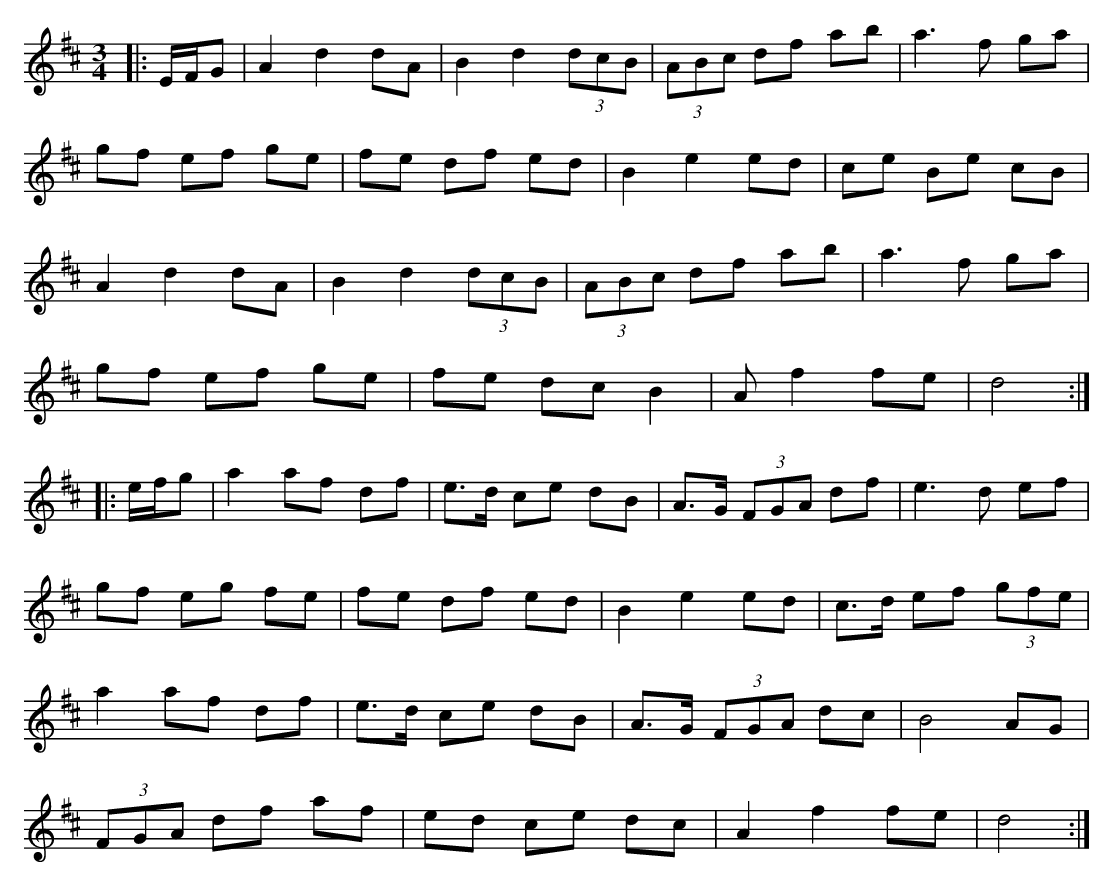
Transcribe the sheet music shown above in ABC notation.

X:1
M:3/4
K:D
|:E/F/G|A2 d2 dA|B2 d2 (3dcB|(3ABc df ab|a3 f ga|
gf ef ge|fe df ed|B2 e2 ed|ce Be cB|
A2 d2 dA|B2 d2 (3dcB|(3ABc df ab|a3 f ga|
gf ef ge|fe dc B2|A 2 f2 fe|d4:|
|:e/f/g|a2 af df|e>d ce dB|A>G (3FGA df|e3 d ef|
gf eg fe|fe df ed|B2 e2 ed|c>d ef (3gfe|
a2 af df|e>d ce dB|A>G (3FGA dc|B4 AG|
(3FGA df af|ed ce dc|A2 f2 fe|d4:|
